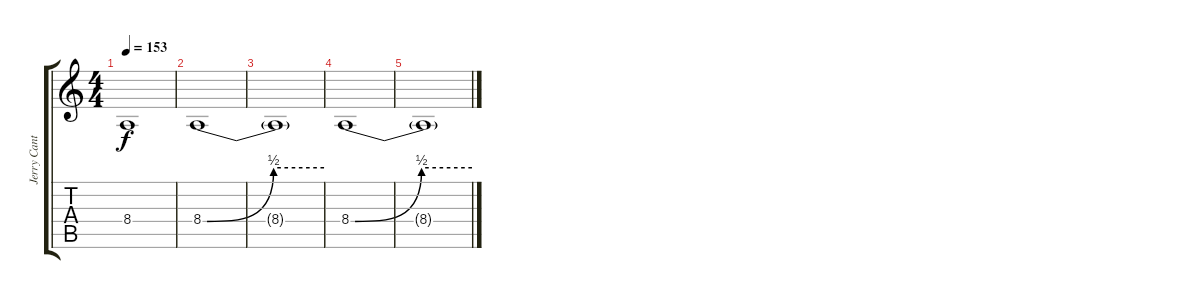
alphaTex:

\track ("Jerry Cantrell - Vocals" "Jerry Cant") {instrument lead2sawtooth}
\staff {score tabs}
\tuning (Eb4 Bb3 Gb3 Db3 Ab2 Db2) {hide}
\ts (4 4)
\tempo 153
\clef g2
\ks c
8.4{t}.1{dy f} |
8.4{be (custom 0 0 2 0 35 2 60 2)}.1 |
8.4{t}.1 |
8.4{be (custom 0 0 2 0 35 2 60 2)}.1 |
8.4{t}.1
